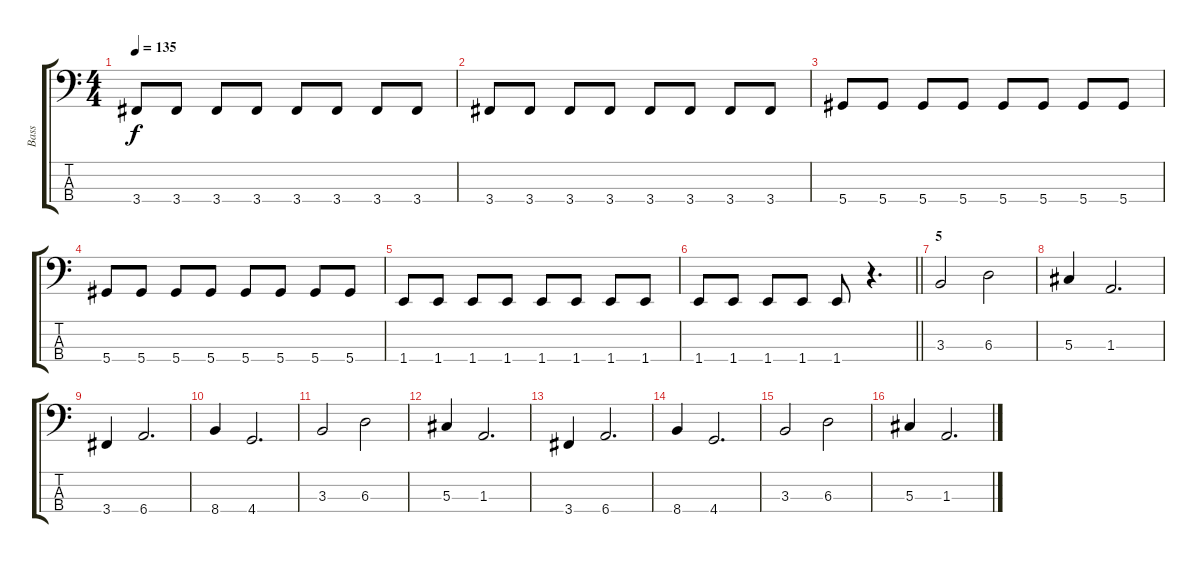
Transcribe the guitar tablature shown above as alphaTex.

\track ("Bass" "Bass") {instrument electricbassfinger}
\staff {score tabs}
\tuning (Gb2 Db2 Ab1 Eb1) {hide}
\ts (4 4)
\tempo 135
\clef f4
\ks c
3.4.8{dy f} 3.4.8 3.4.8 3.4.8 3.4.8 3.4.8 3.4.8 3.4.8 |
3.4.8 3.4.8 3.4.8 3.4.8 3.4.8 3.4.8 3.4.8 3.4.8 |
5.4.8 5.4.8 5.4.8 5.4.8 5.4.8 5.4.8 5.4.8 5.4.8 |
5.4.8 5.4.8 5.4.8 5.4.8 5.4.8 5.4.8 5.4.8 5.4.8 |
1.4.8 1.4.8 1.4.8 1.4.8 1.4.8 1.4.8 1.4.8 1.4.8 |
\barLineRight lightlight
1.4.8 1.4.8 1.4.8 1.4.8 1.4.8 r.4{d} |
\section ("" "5")
3.3.2 6.3.2 |
5.3.4 1.3.2{d} |
3.4.4 6.4.2{d} |
8.4.4 4.4.2{d} |
3.3.2 6.3.2 |
5.3.4 1.3.2{d} |
3.4.4 6.4.2{d} |
8.4.4 4.4.2{d} |
3.3.2 6.3.2 |
5.3.4 1.3.2{d}
